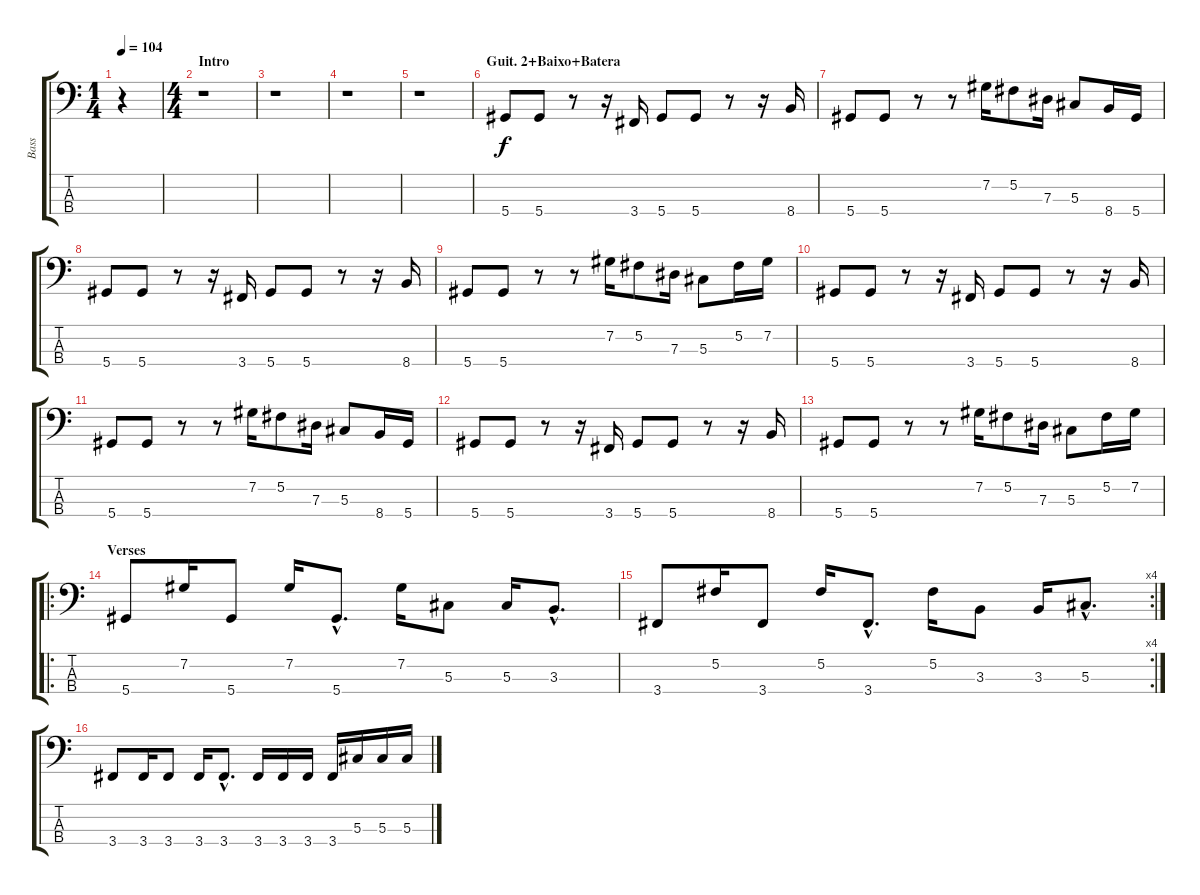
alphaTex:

\track ("Bass" "Bass") {instrument electricbassfinger}
\staff {score tabs}
\tuning (Gb2 Db2 Ab1 Eb1) {hide}
\ts (1 4)
\tempo 104
\clef f4
\ks c
r.4{dy f instrument electricbassfinger} |
\ts (4 4)
\section ("" "Intro")
r.1 |
r.1 |
r.1 |
r.1 |
\section ("" "Guit. 2+Baixo+Batera")
5.4.8 5.4.8 r.8 r.16 3.4.16 5.4.8 5.4.8 r.8 r.16 8.4.16 |
5.4.8 5.4.8 r.8 r.8 7.2.16 5.2.8 7.3.16 5.3.8 8.4.16 5.4.16 |
5.4.8 5.4.8 r.8 r.16 3.4.16 5.4.8 5.4.8 r.8 r.16 8.4.16 |
5.4.8 5.4.8 r.8 r.8 7.2.16 5.2.8 7.3.16 5.3.8 5.2.16 7.2.16 |
5.4.8 5.4.8 r.8 r.16 3.4.16 5.4.8 5.4.8 r.8 r.16 8.4.16 |
5.4.8 5.4.8 r.8 r.8 7.2.16 5.2.8 7.3.16 5.3.8 8.4.16 5.4.16 |
5.4.8 5.4.8 r.8 r.16 3.4.16 5.4.8 5.4.8 r.8 r.16 8.4.16 |
5.4.8 5.4.8 r.8 r.8 7.2.16 5.2.8 7.3.16 5.3.8 5.2.16 7.2.16 |
\ro
\section ("" "Verses")
5.4.8 7.2.16 5.4.8 7.2.16 5.4{hac}.8{d} 7.2.16 5.3.8 5.3.16 3.3{hac}.8{d} |
\rc 4
3.4.8 5.2.16 3.4.8 5.2.16 3.4{hac}.8{d} 5.2.16 3.3.8 3.3.16 5.3{hac}.8{d} |
3.4.8 3.4.16 3.4.8 3.4.16 3.4{hac}.8{d} 3.4.16 3.4.16 3.4.16 3.4.16 5.3.16 5.3.16 5.3.16
